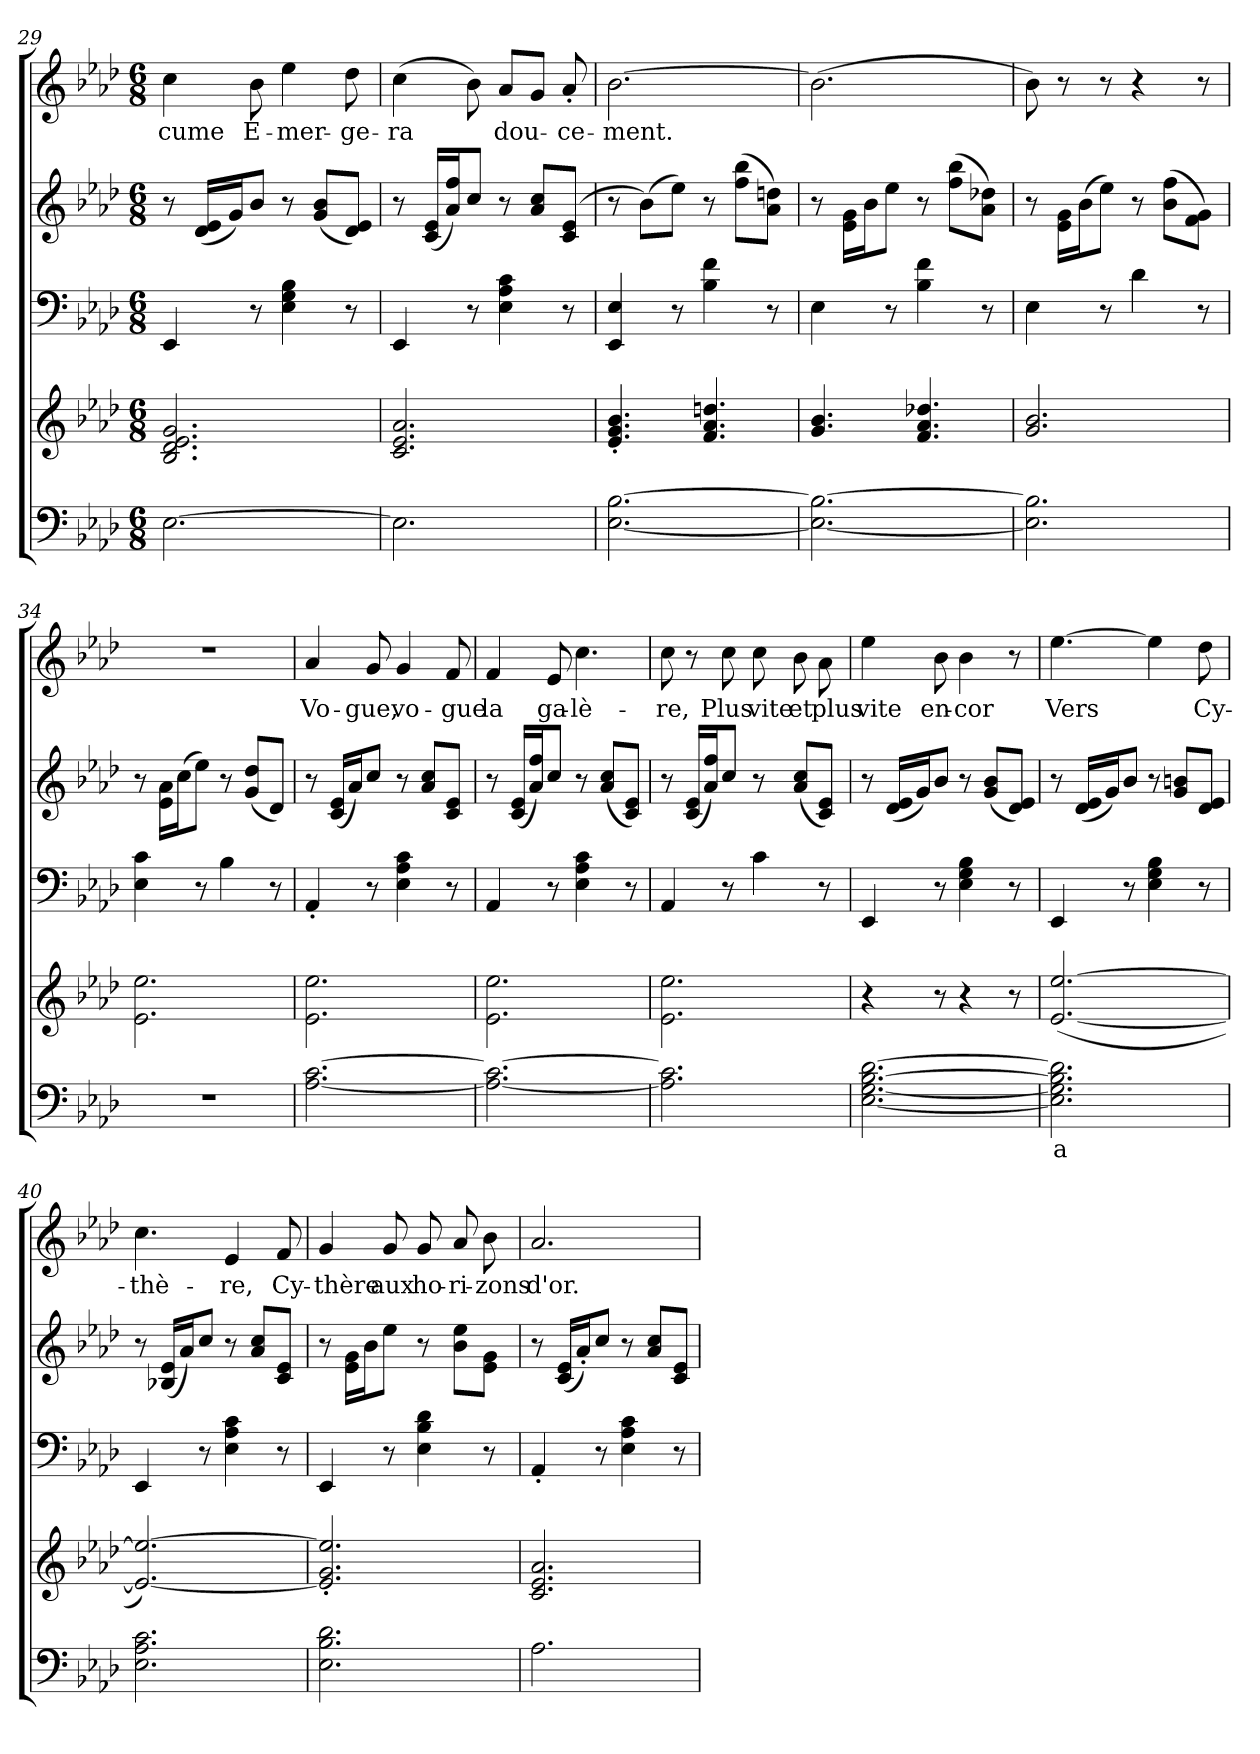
**kern	**text	**kern	**kern	**kern	**kern	**text
*part5	*part5	*part4	*part3	*part2	*part1	*part1
*staff5	*staff5	*staff4	*staff3	*staff2	*staff1	*staff1
!!LO:PB:g=z
*clefF4	*	*clefG2	*clefF4	*clefG2	*clefG2	*
*k[b-e-a-d-]	*	*k[b-e-a-d-]	*k[b-e-a-d-]	*k[b-e-a-d-]	*k[b-e-a-d-]	*
*A-:	*	*A-:	*A-:	*A-:	*A-:	*
*M6/8	*	*M6/8	*M6/8	*M6/8	*M6/8	*
=29	=29	=29	=29	=29	=29	=29
[2.E-\	.	2.B-/ 2.d-/ 2.e-/ 2.g/	4EE-/	8r	4cc\	-cume
.	.	.	.	(16d-/ 16e-/LL	.	.
.	.	.	.	16g/J)	.	.
.	.	.	8r	8b-/J	8b-\	E-
.	.	.	4E-\ 4G\ 4B-\	8r	4ee-\	-mer-
.	.	.	.	(8g/ 8b-/L	.	.
.	.	.	8r	8d-/ 8e-/J)	8dd-\	-ge-
=30	=30	=30	=30	=30	=30	=30
2.E-\]	.	2.c/ 2.e-/ 2.a-/	4EE-/	8r	(4cc\	-ra
.	.	.	.	(16c/ 16e-/LL	.	.
.	.	.	.	16a-/ 16ff/J)	.	.
.	.	.	8r	8cc/J	8b-\)	.
.	.	.	4E-\ 4A-\ 4c\	8r	8a-/L	dou-
.	.	.	.	8a-/ 8cc/L	8g/J	.
.	.	.	8r	(8c/ 8e-/J	8a-'/	-ce-
=31	=31	=31	=31	=31	=31	=31
[2.E-\ [2.B-\	.	4.e-'/ 4.g'/ 4.b-'/	4EE-/ 4E-/	8r	[2.b-\	-ment.
.	.	.	.	(8b-\L)	.	.
.	.	.	8r	8ee-\J)	.	.
.	.	4.f/ 4.a-/ 4.ddn/	4B-\ 4f\	8r	.	.
.	.	.	.	(8ff\ 8bb-\L	.	.
.	.	.	8r	8a-\ 8ddn\J)	.	.
=32	=32	=32	=32	=32	=32	=32
2.E-_\ 2.B-_\	.	4.g/ 4.b-/	4E-\	8r	(2.b-\]	.
.	.	.	.	16e-\ 16g\LL	.	.
.	.	.	.	16b-\J	.	.
.	.	.	8r	8ee-\J	.	.
.	.	4.f/ 4.a-/ 4.dd-X/	4B-\ 4f\	8r	.	.
.	.	.	.	(8ff\ 8bb-\L	.	.
.	.	.	8r	8a-\ 8dd-X\J)	.	.
=33	=33	=33	=33	=33	=33	=33
2.E-]\ 2.B-]\	.	2.g/ 2.b-/	4E-\	8r	8b-\)	.
.	.	.	.	16e-\ 16g\LL	8r	.
.	.	.	.	(16b-\J	.	.
.	.	.	8r	8ee-\J)	8r	.
.	.	.	4d-\	8r	4r	.
.	.	.	.	(8b-\ 8ff\L	.	.
.	.	.	8r	8f\ 8g\J)	8r	.
!!LO:LB:g=z
=34	=34	=34	=34	=34	=34	=34
2.r	.	2.e-\ 2.ee-\	4E-\ 4c\	8r	2.r	.
.	.	.	.	16e-\ 16a-\LL	.	.
.	.	.	.	(16cc\J	.	.
.	.	.	8r	8ee-\J)	.	.
.	.	.	4B-\	8r	.	.
.	.	.	.	(8g/ 8dd-/L	.	.
.	.	.	8r	8d-/J)	.	.
=35	=35	=35	=35	=35	=35	=35
[2.A-\ [2.c\	.	2.e-\ 2.ee-\	4AA-'/	8r	4a-/	Vo-
.	.	.	.	(16c/ 16e-/LL	.	.
.	.	.	.	16a-/J)	.	.
.	.	.	8r	8cc/J	8g/	-gue,
.	.	.	4E-\ 4A-\ 4c\	8r	4g/	vo-
.	.	.	.	8a-/ 8cc/L	.	.
.	.	.	8r	8c/ 8e-/J	8f/	-gue
=36	=36	=36	=36	=36	=36	=36
2.A-_\ 2.c_\	.	2.e-\ 2.ee-\	4AA-/	8r	4f/	la
.	.	.	.	(16c/ 16e-/LL	.	.
.	.	.	.	16a-/ 16ff/J)	.	.
.	.	.	8r	8cc/J	8e-/	ga-
.	.	.	4E-\ 4A-\ 4c\	8r	4.cc\	-lè-
.	.	.	.	(8a-/ 8cc/L	.	.
.	.	.	8r	8c/ 8e-/J)	.	.
=37	=37	=37	=37	=37	=37	=37
2.A-]\ 2.c]\	.	2.e-\ 2.ee-\	4AA-/	8r	8cc\	-re,
.	.	.	.	(16c/ 16e-/LL	8r	.
.	.	.	.	16a-/ 16ff/J)	.	.
.	.	.	8r	8cc/J	8cc\	Plus
.	.	.	4c\	8r	8cc\	vite
.	.	.	.	(8a-/ 8cc/L	8b-\	et
.	.	.	8r	8c/ 8e-/J)	8a-\	plus
=38	=38	=38	=38	=38	=38	=38
[2.E-\ [2.G\ [2.B-\ [2.d-\	.	4r	4EE-/	8r	4ee-\	vite
.	.	.	.	(16d-/ 16e-/LL	.	.
.	.	.	.	16g/J)	.	.
.	.	8r	8r	8b-/J	8b-\	en-
.	.	4r	4E-\ 4G\ 4B-\	8r	4b-\	-cor
.	.	.	.	(8g/ 8b-/L	.	.
.	.	8r	8r	8d-/ 8e-/J)	8r	.
!!LO:PB:g=z
=39	=39	=39	=39	=39	=39	=39
2.E-]\ 2.G]\ 2.B-]\ 2.d-]\	a	([2.e-/ [2.ee-/	4EE-/	8r	[4.ee-\	Vers
.	.	.	.	(16d-/ 16e-/LL	.	.
.	.	.	.	16g/J)	.	.
.	.	.	8r	8b-/J	.	.
.	.	.	4E-\ 4G\ 4B-\	8r	4ee-\]	.
.	.	.	.	8g/ 8bn/L	.	.
.	.	.	8r	8d-/ 8e-/J	8dd-\	Cy-
=40	=40	=40	=40	=40	=40	=40
2.E-\ 2.A-\ 2.c\	.	2.e-_/ 2.ee-_/)	4EE-/	8r	4.cc\	-thè-
.	.	.	.	(16B-X/ 16e-/LL	.	.
.	.	.	.	16a-/J)	.	.
.	.	.	8r	8cc/J	.	.
.	.	.	4E-\ 4A-\ 4c\	8r	4e-/	-re,
.	.	.	.	8a-/ 8cc/L	.	.
.	.	.	8r	8c/ 8e-/J	8f/	Cy-
=41	=41	=41	=41	=41	=41	=41
2.E-\ 2.B-\ 2.d-\	.	2.e-]'/ 2.g'/ 2.ee-]'/	4EE-/	8r	4g/	-thère
.	.	.	.	16e-\ 16g\LL	.	.
.	.	.	.	16b-\J	.	.
.	.	.	8r	8ee-\J	8g/	aux
.	.	.	4E-\ 4B-\ 4d-\	8r	8g/	ho-
.	.	.	.	8b-\ 8ee-\L	8a-/	-ri-
.	.	.	8r	8e-\ 8g\J	8b-\	-zons
=42	=42	=42	=42	=42	=42	=42
2.A-\	.	2.c/ 2.e-/ 2.a-/	4AA-'/	8r	2.a-/	d'or.
.	.	.	.	(16c/ 16e-/LL	.	.
.	.	.	.	16a-'/J)	.	.
.	.	.	8r	8cc/J	.	.
.	.	.	4E-\ 4A-\ 4c\	8r	.	.
.	.	.	.	8a-/ 8cc/L	.	.
.	.	.	8r	8c/ 8e-/J	.	.
=	=	=	=	=	=	=
*-	*-	*-	*-	*-	*-	*-
